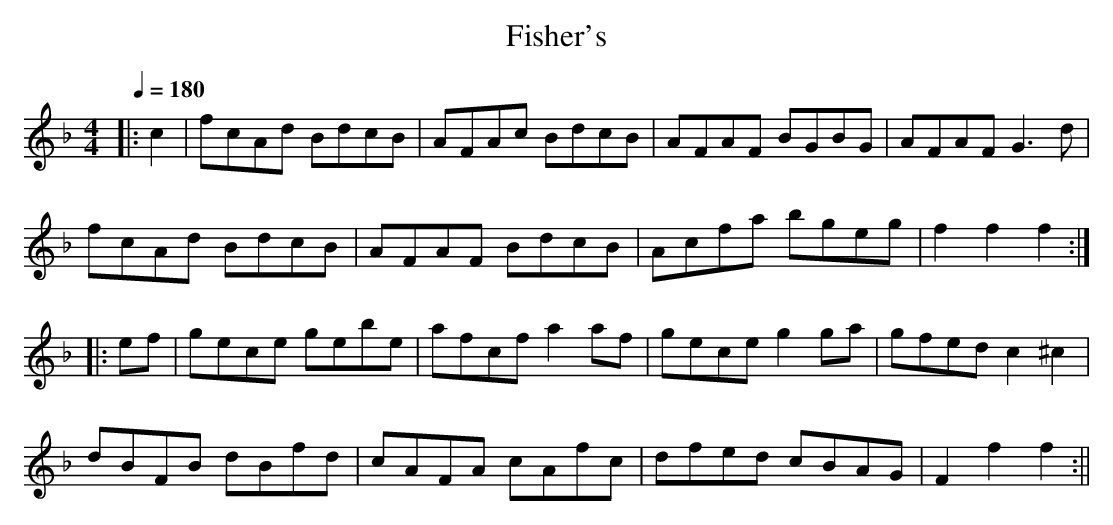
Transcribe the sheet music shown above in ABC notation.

X:1
T: Fisher's
M:4/4
L:1/8
Q:1/4=180
K:F
|: c2 | \
fcAd BdcB|AFAc BdcB|AFAF BGBG|AFAF G3d|
fcAd BdcB|AFAF BdcB|Acfa bgeg|f2f2 f2 :|
|: ef | \
gece gebe|afcf a2af|gece g2ga|gfed c2 ^c2|
dBFB dBfd|cAFA cAfc|dfed cBAG|F2f2 f2 :||
